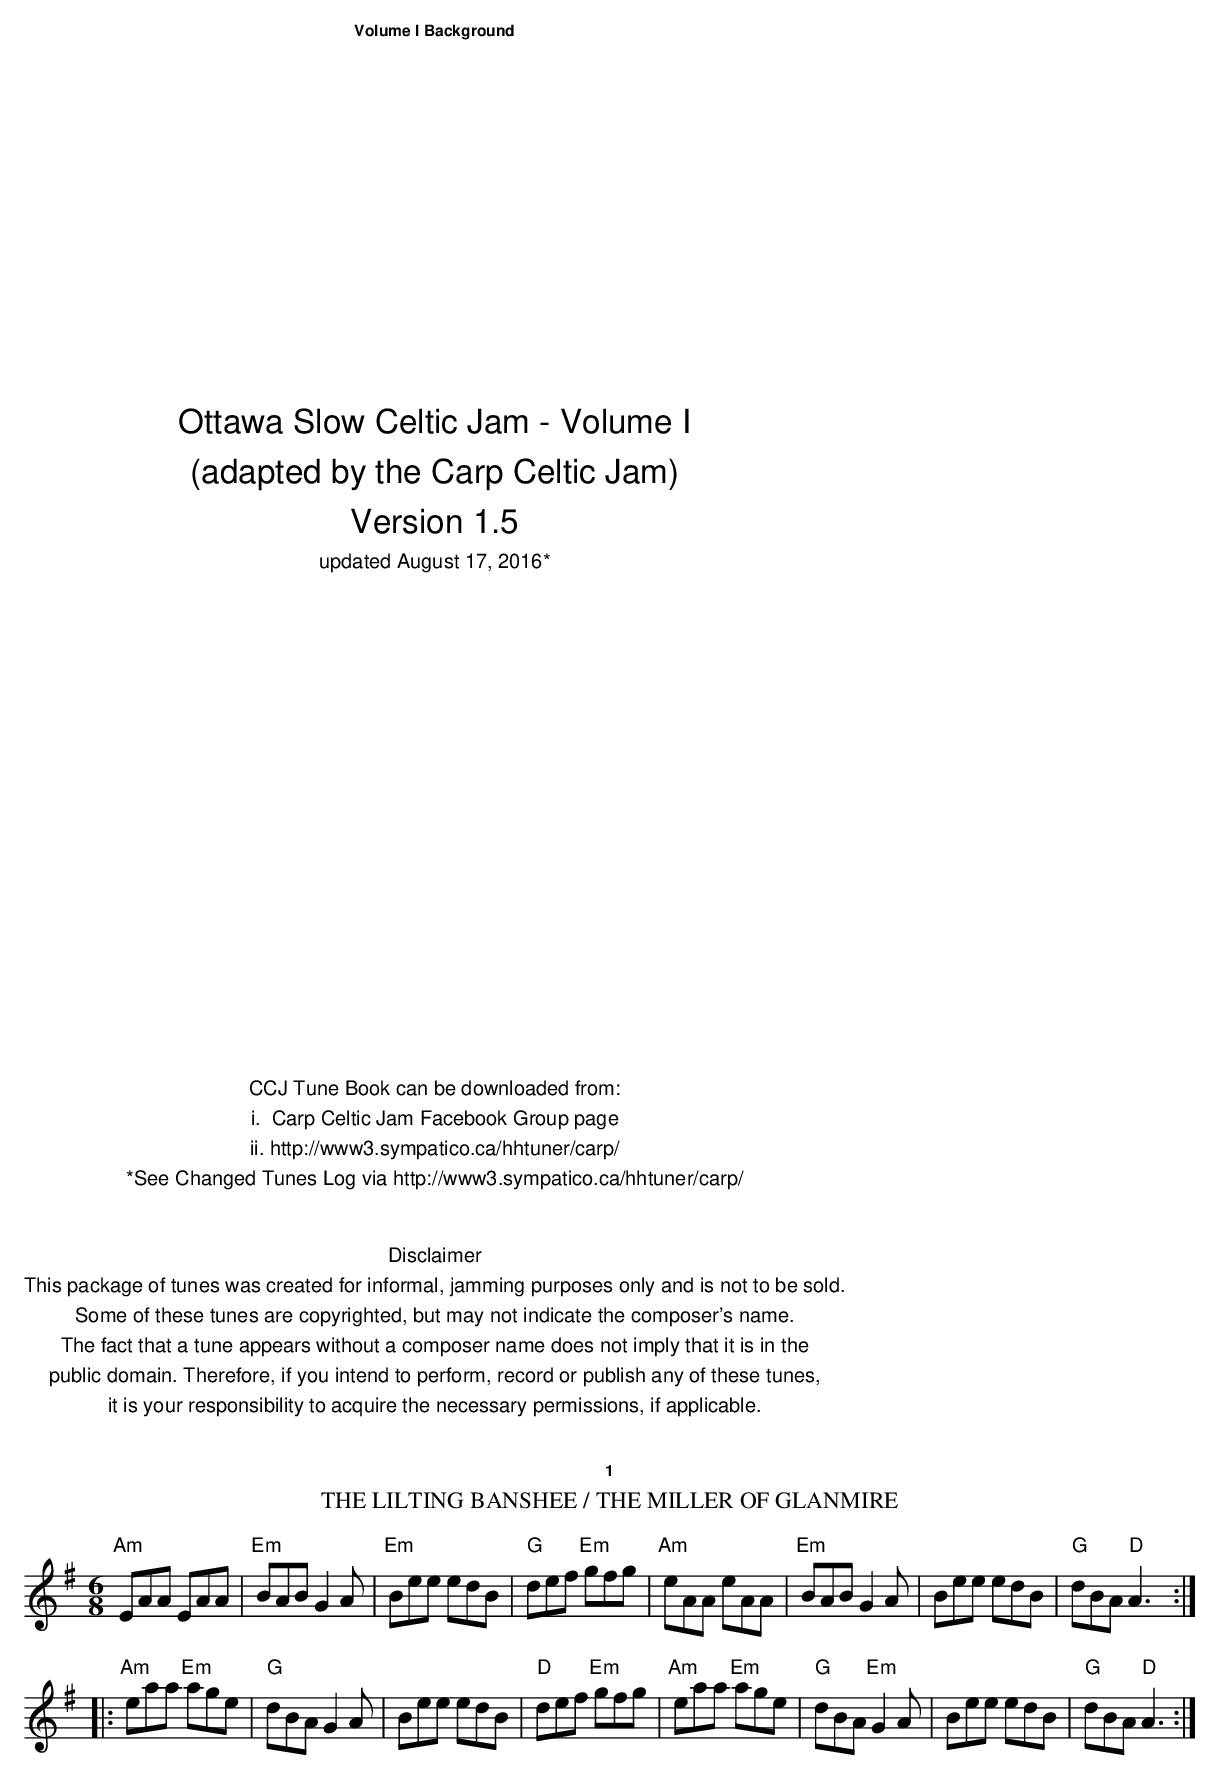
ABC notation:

X:1
T:The Lilting Banshee / The Miller of Glanmire
M:6/8
K:Ador
"Am"EAA EAA|"Em"BAB G2A|"Em"Bee edB|"G"def "Em"gfg|\
"Am"eAA eAA|"Em"BAB G2A|Bee edB|"G"dBA "D"A3::
"Am"eaa "Em"age|"G"dBA G2A|Bee edB|"D"def "Em"gfg|\
"Am"eaa "Em"age|"G"dBA "Em"G2A|Bee edB|"G"dBA "D"A3:|
